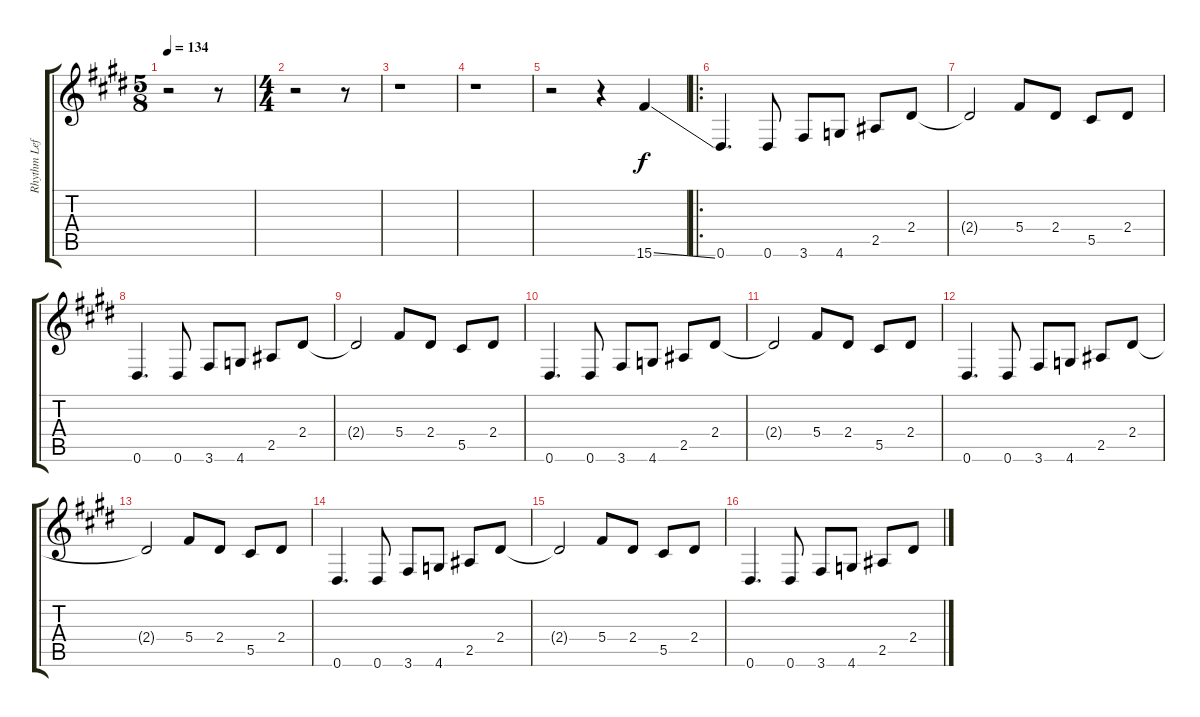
\track ("Rhythm Left" "Rhythm Lef") {instrument distortionguitar}
\staff {score tabs}
\tuning (Eb4 Bb3 Gb3 Db3 Ab2 Eb2) {hide}
\ts (5 8)
\tempo 134
\clef g2
\ks e
r.2{dy f instrument distortionguitar} r.8 |
\ts (4 4)
\ks c#minor
r.2 r.8 |
r.1 |
r.1 |
r.2 r.4 15.6{ss}.4 |
\ro
\ks e
0.6.4{d} 0.6.8 3.6.8 4.6.8 2.5.8 2.4.8 |
\ks c#minor
2.4{t}.2 5.4.8 2.4.8 5.5.8 2.4.8 |
0.6.4{d} 0.6.8 3.6.8 4.6.8 2.5.8 2.4.8 |
2.4{t}.2 5.4.8 2.4.8 5.5.8 2.4.8 |
\ks e
0.6.4{d} 0.6.8 3.6.8 4.6.8 2.5.8 2.4.8 |
\ks c#minor
2.4{t}.2 5.4.8 2.4.8 5.5.8 2.4.8 |
0.6.4{d} 0.6.8 3.6.8 4.6.8 2.5.8 2.4.8 |
2.4{t}.2 5.4.8 2.4.8 5.5.8 2.4.8 |
\ks e
0.6.4{d} 0.6.8 3.6.8 4.6.8 2.5.8 2.4.8 |
\ks c#minor
2.4{t}.2 5.4.8 2.4.8 5.5.8 2.4.8 |
0.6.4{d} 0.6.8 3.6.8 4.6.8 2.5.8 2.4.8
